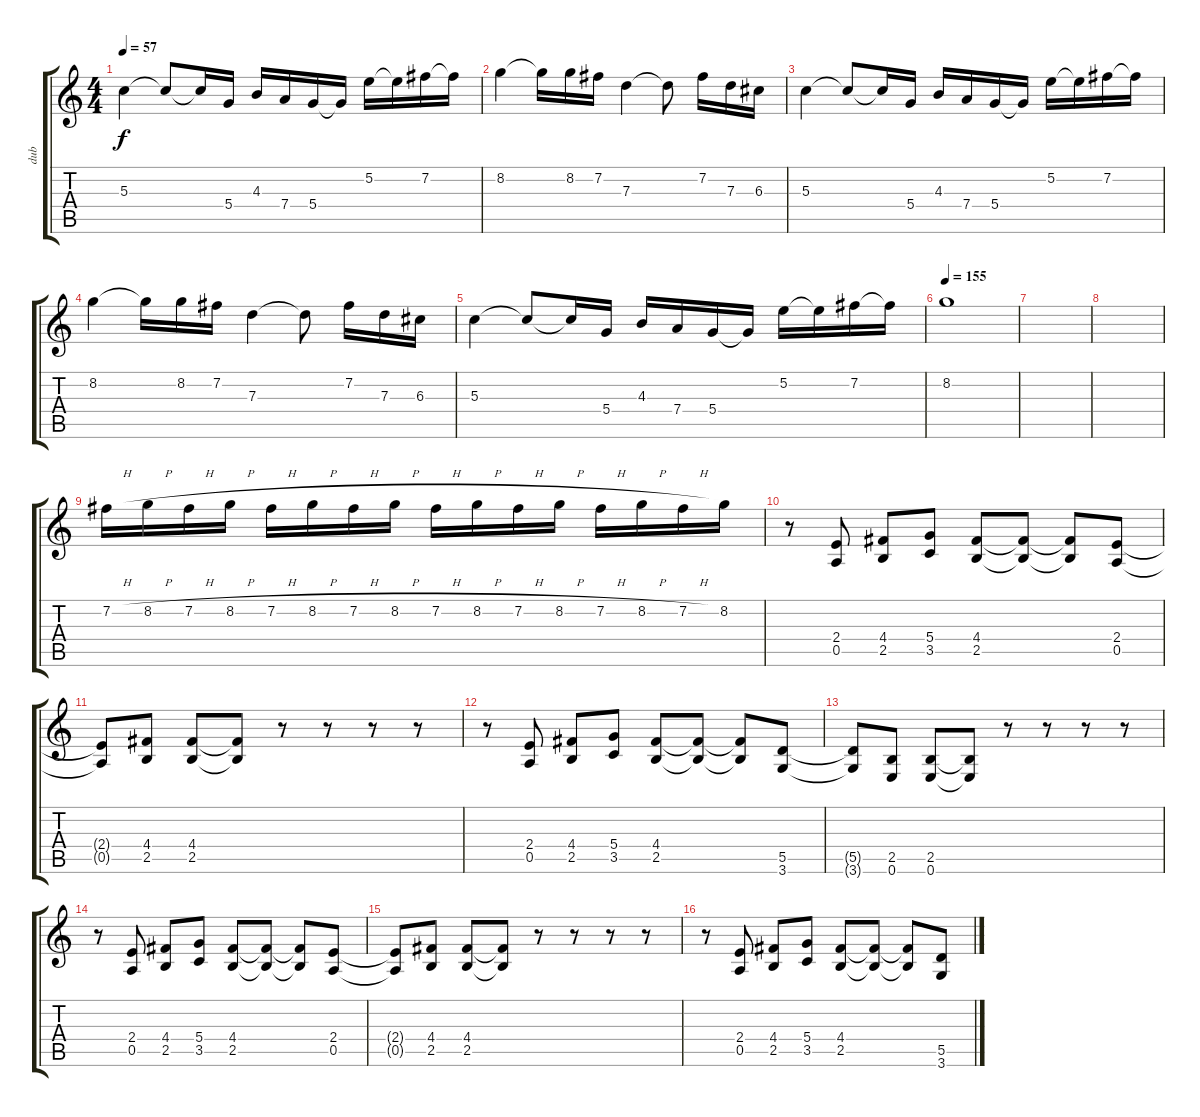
\track ("dub" "dub") {instrument overdrivenguitar}
\staff {score tabs}
\tuning (E4 B3 G3 D3 A2 E2) {hide}
\ts (4 4)
\tempo 57
\clef g2
\ks c
5.3.4{dy f} 5.3{t}.8 5.3{t}.16 5.4.16 4.3.16 7.4.16 5.4.16 5.4{t}.16 5.2.16 5.2{t}.16 7.2.16 7.2{t}.16 |
8.2.4 8.2{t}.16 8.2.16 7.2.16 7.3.4 7.3{t}.8 7.2.16 7.3.16 6.3.16 |
5.3.4 5.3{t}.8 5.3{t}.16 5.4.16 4.3.16 7.4.16 5.4.16 5.4{t}.16 5.2.16 5.2{t}.16 7.2.16 7.2{t}.16 |
8.2.4 8.2{t}.16 8.2.16 7.2.16 7.3.4 7.3{t}.8 7.2.16 7.3.16 6.3.16 |
5.3.4 5.3{t}.8 5.3{t}.16 5.4.16 4.3.16 7.4.16 5.4.16 5.4{t}.16 5.2.16 5.2{t}.16 7.2.16 7.2{t}.16 |
\tempo 155
8.2.1 |
|
|
7.2{h}.16 8.2{h}.16 7.2{h}.16 8.2{h}.16 7.2{h}.16 8.2{h}.16 7.2{h}.16 8.2{h}.16 7.2{h}.16 8.2{h}.16 7.2{h}.16 8.2{h}.16 7.2{h}.16 8.2{h}.16 7.2{h}.16 8.2.16 |
r.8 (2.4 0.5).8 (4.4 2.5).8 (5.4 3.5).8 (4.4 2.5).8 (4.4{t} 2.5{t}).8 (4.4{t} 2.5{t}).8 (2.4 0.5).8 |
(2.4{t} 0.5{t}).8 (4.4 2.5).8 (4.4 2.5).8 (4.4{t} 2.5{t}).8 r.8 r.8 r.8 r.8 |
r.8 (2.4 0.5).8 (4.4 2.5).8 (5.4 3.5).8 (4.4 2.5).8 (4.4{t} 2.5{t}).8 (4.4{t} 2.5{t}).8 (5.5 3.6).8 |
(5.5{t} 3.6{t}).8 (2.5 0.6).8 (2.5 0.6).8 (2.5{t} 0.6{t}).8 r.8 r.8 r.8 r.8 |
r.8 (2.4 0.5).8 (4.4 2.5).8 (5.4 3.5).8 (4.4 2.5).8 (4.4{t} 2.5{t}).8 (4.4{t} 2.5{t}).8 (2.4 0.5).8 |
(2.4{t} 0.5{t}).8 (4.4 2.5).8 (4.4 2.5).8 (4.4{t} 2.5{t}).8 r.8 r.8 r.8 r.8 |
r.8 (2.4 0.5).8 (4.4 2.5).8 (5.4 3.5).8 (4.4 2.5).8 (4.4{t} 2.5{t}).8 (4.4{t} 2.5{t}).8 (5.5 3.6).8
